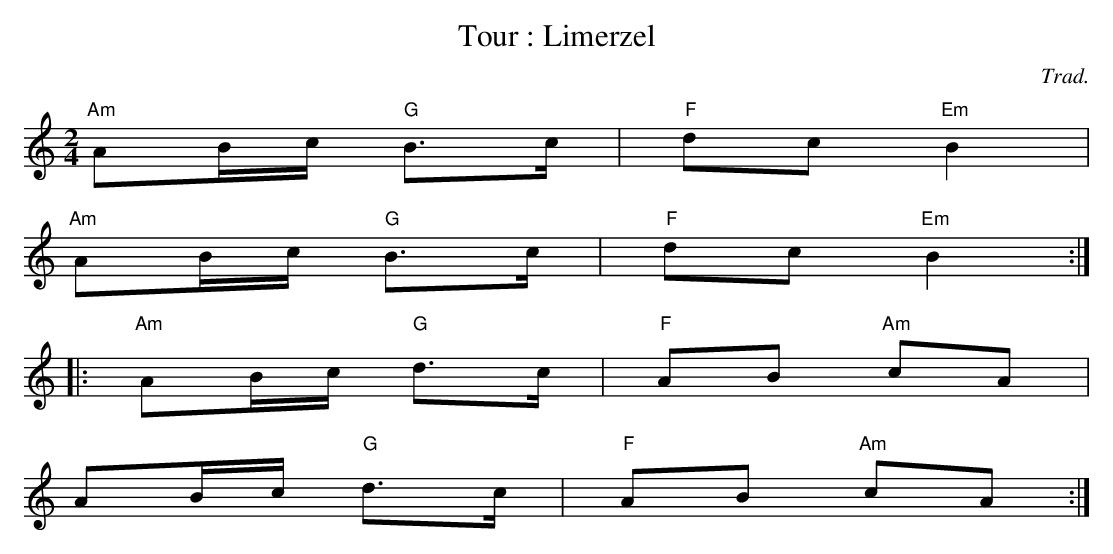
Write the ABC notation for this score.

X:1
T:Tour : Limerzel
C:Trad.
M:2/4
L:1/16
K:C
"Am"A2Bc "G"B3c | "F"d2c2 "Em"B4 |
"Am"A2Bc "G"B3c | "F"d2c2 "Em"B4 ::
"Am"A2Bc "G"d3c | "F"A2B2 "Am"c2A2 |
A2Bc "G"d3c | "F"A2B2 "Am"c2A2 :|
